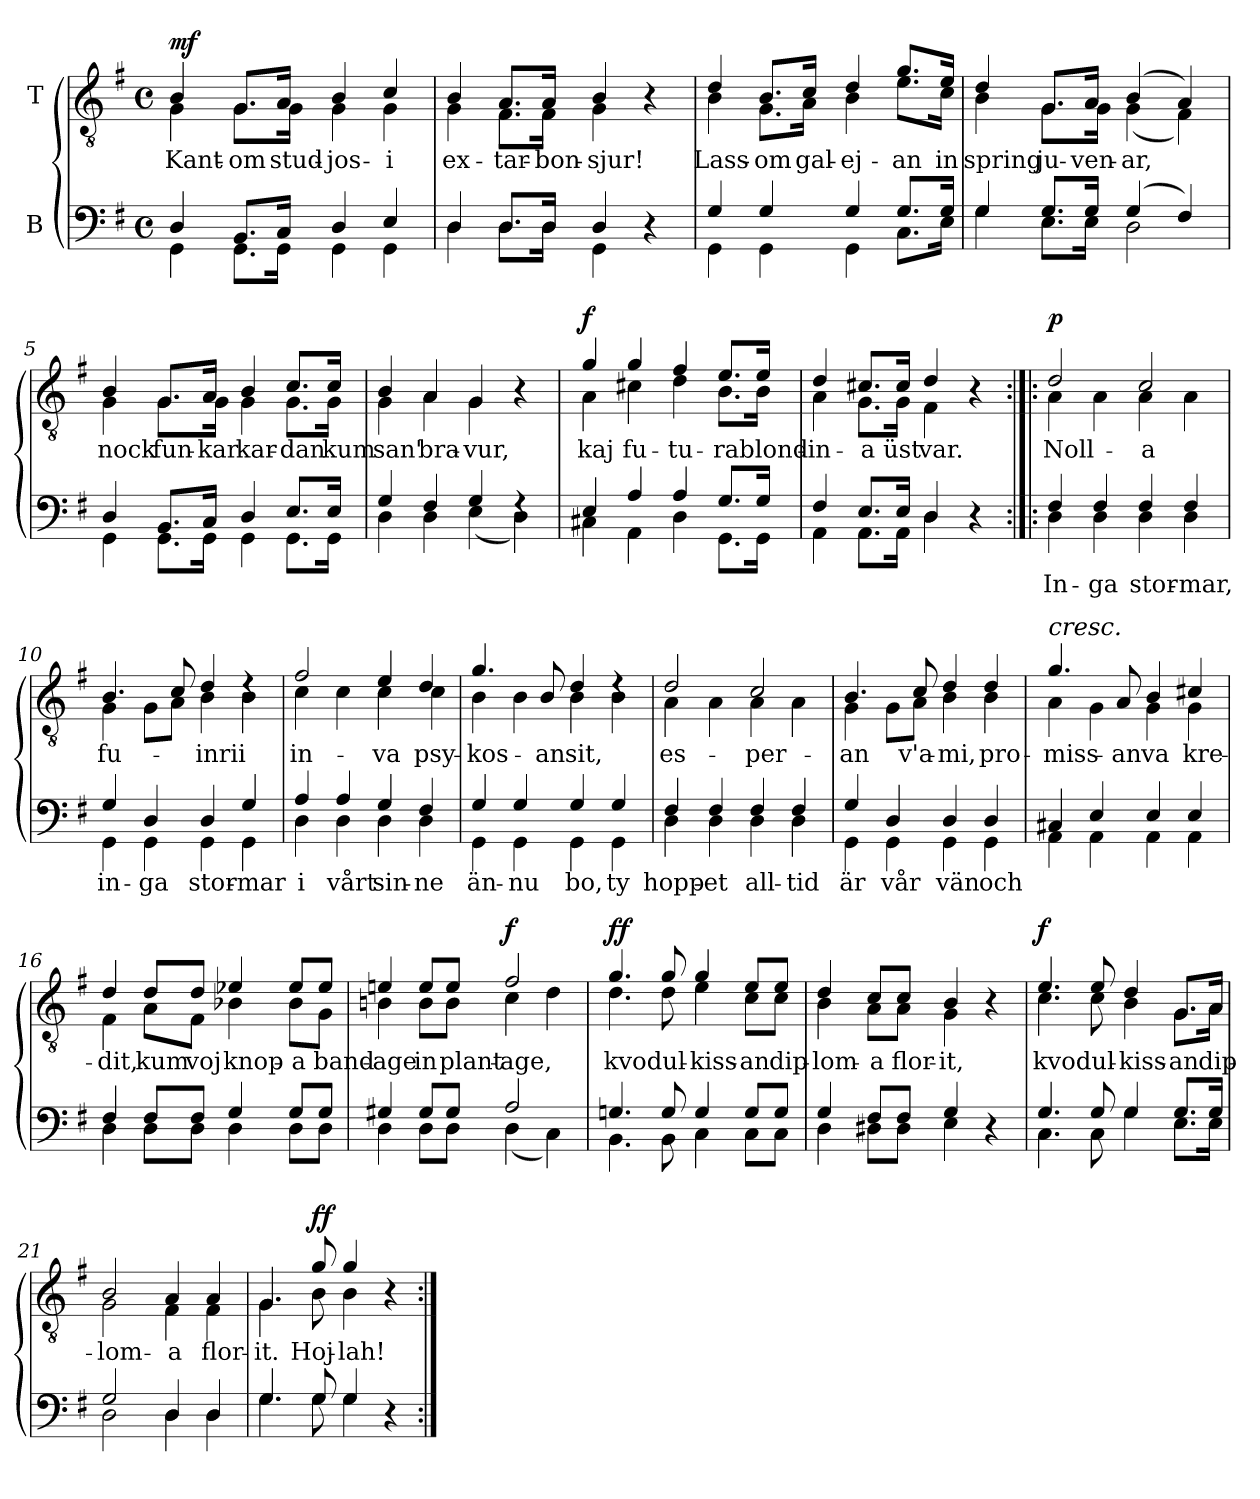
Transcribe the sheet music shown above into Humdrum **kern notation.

**kern	**text	**kern	**text	**dynam
*part2	*part2	*part1	*part1	*part1
*staff2	*staff2	*staff1	*staff1	*staff1
*I"B	*	*I"T	*	*
*clefF4	*	*clefGv2	*	*
*k[f#]	*	*k[f#]	*	*
*G:	*	*G:	*	*
*M4/4	*	*M4/4	*	*
*met(c)	*	*met(c)	*	*
*MM120	*	*MM120	*	*
=1	=1	=1	=1	=1
*^	*	*	*	*
!	!	!	!	!LO:LY:b	!LO:DY:a
*	*	*	*^	*	*
4D/	4GG\	.	4B/	4G\	Kant-	mf
!	!	!	!	!	!LO:LY:b	!
8.BB/L	8.GG\L	.	8.G/L	8.G\L	-om	.
!	!	!	!	!	!LO:LY:b	!
16C/Jk	16GG\Jk	.	16A/Jk	16G\Jk	stud-	.
!	!	!	!	!	!LO:LY:b	!
4D/	4GG\	.	4B/	4G\	-jos-	.
!	!	!	!	!	!LO:LY:b	!
4E/	4GG\	.	4c/	4G\	-i	.
=2	=2	=2	=2	=2	=2	=2
!	!	!	!	!	!LO:LY:b	!
4D/	4D\	.	4B/	4G\	ex-	.
!	!	!	!	!	!LO:LY:b	!
8.D/L	8.D\L	.	8.A/L	8.F#\L	-tar-	.
!	!	!	!	!	!LO:LY:b	!
16D/Jk	16D\Jk	.	16A/Jk	16F#\Jk	-bon-	.
!	!	!	!	!	!LO:LY:b	!
4D/	4GG\	.	4B/	4G\	-sjur!	.
4r	4ryy	.	4r	4ryy	.	.
=3	=3	=3	=3	=3	=3	=3
!	!	!	!	!	!LO:LY:b	!
4G/	4GG\	.	4d/	4B\	Lass-	.
!	!	!	!	!	!LO:LY:b	!
4G/	4GG\	.	8.B/L	8.G\L	-om	.
!	!	!	!	!	!LO:LY:b	!
.	.	.	16c/Jk	16A\Jk	gal-	.
!	!	!	!	!	!LO:LY:b	!
4G/	4GG\	.	4d/	4B\	-ej-	.
!	!	!	!	!	!LO:LY:b	!
8.G/L	8.C\L	.	8.g/L	8.e\L	-an	.
!	!	!	!	!	!LO:LY:b	!
16G/Jk	16E\Jk	.	16e/Jk	16c\Jk	in	.
=4	=4	=4	=4	=4	=4	=4
!	!	!	!	!	!LO:LY:b	!
4G/	4G\	.	4d/	4B\	spring	.
!	!	!	!	!	!LO:LY:b	!
8.G/L	8.E\L	.	8.G/L	8.G\L	ju-	.
!	!	!	!	!	!LO:LY:b	!
16G/Jk	16E\Jk	.	16A/Jk	16G\Jk	-ven-	.
!	!	!	!	!	!LO:LY:b	!
(>4G/	2D\	.	(>4B/	(<4G\	-ar,	.
4F#/)	.	.	4A/)	4F#\)	.	.
=5	=5	=5	=5	=5	=5	=5
!	!	!	!	!	!LO:LY:b	!
4D/	4GG\	.	4B/	4G\	nock	.
!	!	!	!	!	!LO:LY:b	!
8.BB/L	8.GG\L	.	8.G/L	8.G\L	fun-	.
!	!	!	!	!	!LO:LY:b	!
16C/Jk	16GG\Jk	.	16A/Jk	16G\Jk	-kar	.
!	!	!	!	!	!LO:LY:b	!
4D/	4GG\	.	4B/	4G\	kar-	.
!	!	!	!	!	!LO:LY:b	!
8.E/L	8.GG\L	.	8.c/L	8.G\L	-dan	.
!	!	!	!	!	!LO:LY:b	!
16E/Jk	16GG\Jk	.	16c/Jk	16G\Jk	kum	.
=6	=6	=6	=6	=6	=6	=6
!	!	!	!	!	!LO:LY:b	!
4G/	4D\	.	4B/	4G\	san'	.
!	!	!	!	!	!LO:LY:b	!
4F#/	4D\	.	4A/	4A\	bra-	.
!	!	!	!	!	!LO:LY:b	!
4G/	(<4E\	.	4G/	4G\	-vur,	.
4rF	4D\)	.	4r	4ryy	.	.
=7	=7	=7	=7	=7	=7	=7
!	!	!	!	!	!LO:LY:b	!LO:DY:a
4E/	4C#X\	.	4g/	4A\	kaj	f
!	!	!	!	!	!LO:LY:b	!
4A/	4AA\	.	4g/	4c#X\	fu-	.
!	!	!	!	!	!LO:LY:b	!
4A/	4D\	.	4f#/	4d\	-tu-	.
!	!	!	!	!	!LO:LY:b	!
8.G/L	8.GG\L	.	8.e/L	8.B\L	-ra	.
!	!	!	!	!	!LO:LY:b	!
16G/Jk	16GG\Jk	.	16e/Jk	16B\Jk	blond-	.
=8	=8	=8	=8	=8	=8	=8
!	!	!	!	!	!LO:LY:b	!
4F#/	4AA\	.	4d/	4A\	-in-	.
!	!	!	!	!	!LO:LY:b	!
8.E/L	8.AA\L	.	8.c#X/L	8.G\L	-a	.
!	!	!	!	!	!LO:LY:b	!
16E/Jk	16AA\Jk	.	16c#/Jk	16G\Jk	üst	.
!	!	!	!	!	!LO:LY:b	!
4D/	4D\	.	4d/	4F#\	var.	.
4r	4rGGyy	.	4r	4rEyy	.	.
!!LO:LB:g=z	!!
=9:|!|:	=9:|!|:	=9:|!|:	=9:|!|:	=9:|!|:	=9:|!|:	=9:|!|:
!	!	!LO:LY:a	!	!	!LO:LY:b	!LO:DY:a
4F#/	4D\	In-	2d/	4A\	Noll-	p
!	!	!LO:LY:a	!	!	!	!
4F#/	4D\	-ga	.	4A\	.	.
!	!	!LO:LY:a	!	!	!LO:LY:b	!
4F#/	4D\	stor-	2c/	4A\	-a	.
!	!	!LO:LY:a	!	!	!	!
4F#/	4D\	-mar,	.	4A\	.	.
=10	=10	=10	=10	=10	=10	=10
!	!	!LO:LY:a	!	!	!LO:LY:b	!
4G/	4GG\	in-	4.B/	4G\	fu-	.
!	!	!LO:LY:a	!	!	!	!
4D/	4GG\	-ga	.	8G\L	.	.
.	.	.	8c/	8A\J	.	.
!	!	!LO:LY:a	!	!	!LO:LY:b	!
4D/	4GG\	stor-	4d/	4B\	-inrii	.
!	!	!LO:LY:a	!	!	!	!
4G/	4GG\	-mar	4rd	4B\	.	.
=11	=11	=11	=11	=11	=11	=11
!	!	!LO:LY:a	!	!	!LO:LY:b	!
4A/	4D\	i	2f#/	4c\	in-	.
!	!	!LO:LY:a	!	!	!	!
4A/	4D\	vårt	.	4c\	.	.
!	!	!LO:LY:a	!	!	!LO:LY:b	!
4G/	4D\	sin-	4e/	4c\	-va	.
!	!	!LO:LY:a	!	!	!LO:LY:b	!
4F#/	4D\	-ne	4d/	4c\	psy-	.
=12	=12	=12	=12	=12	=12	=12
!	!	!LO:LY:a	!	!	!LO:LY:b	!
4G/	4GG\	än-	4.g/	4B\	-kos-	.
!	!	!LO:LY:a	!	!	!	!
4G/	4GG\	-nu	.	4B\	.	.
!	!	!	!	!	!LO:LY:b	!
.	.	.	8B/	.	-an	.
!	!	!LO:LY:a	!	!	!LO:LY:b	!
4G/	4GG\	bo,	4d/	4B\	sit,	.
!	!	!LO:LY:a	!	!	!	!
4G/	4GG\	ty	4rd	4B\	.	.
=13	=13	=13	=13	=13	=13	=13
!	!	!LO:LY:a	!	!	!LO:LY:b	!
4F#/	4D\	hopp-	2d/	4A\	es-	.
!	!	!LO:LY:a	!	!	!	!
4F#/	4D\	-et	.	4A\	.	.
!	!	!LO:LY:a	!	!	!LO:LY:b	!
4F#/	4D\	all-	2c/	4A\	-per-	.
!	!	!LO:LY:a	!	!	!	!
4F#/	4D\	-tid	.	4A\	.	.
=14	=14	=14	=14	=14	=14	=14
!	!	!LO:LY:a	!	!	!LO:LY:b	!
4G/	4GG\	är	4.B/	4G\	-an	.
!	!	!LO:LY:a	!	!	!	!
4D/	4GG\	vår	.	8G\L	.	.
!	!	!	!	!	!LO:LY:b	!
.	.	.	8c/	8A\J	v'a-	.
!	!	!LO:LY:a	!	!	!LO:LY:b	!
4D/	4GG\	vän	4d/	4B\	-mi,	.
!	!	!LO:LY:a	!	!	!LO:LY:b	!
4D/	4GG\	och	4d/	4B\	pro-	.
=15	=15	=15	=15	=15	=15	=15
!	!	!	!LO:TX:a:i:t=cresc.	!	!	!
!	!	!	!	!	!LO:LY:b	!
4C#X/	4AA\	.	4.g/	4A\	-miss-	.
4E/	4AA\	.	.	4G\	.	.
!	!	!	!	!	!LO:LY:b	!
.	.	.	8A/	.	-an	.
!	!	!	!	!	!LO:LY:b	!
4E/	4AA\	.	4B/	4G\	va	.
!	!	!	!	!	!LO:LY:b	!
4E/	4AA\	.	4c#X/	4G\	kre-	.
=16	=16	=16	=16	=16	=16	=16
!	!	!	!	!	!LO:LY:b	!
4F#/	4D\	.	4d/	4F#\	-dit,	.
!	!	!	!	!	!LO:LY:b	!
8F#/L	8D\L	.	8d/L	8A\L	kum	.
!	!	!	!	!	!LO:LY:b	!
8F#/J	8D\J	.	8d/J	8F#\J	voj	.
!	!	!	!	!	!LO:LY:b	!
4G/	4D\	.	4e-X/	4B-X\	knop-	.
!	!	!	!	!	!LO:LY:b	!
8G/L	8D\L	.	8e-/L	8B-\L	-a	.
!	!	!	!	!	!LO:LY:b	!
8G/J	8D\J	.	8e-/J	8G\J	band-	.
=17	=17	=17	=17	=17	=17	=17
!	!	!	!	!	!LO:LY:b	!
4G#X/	4D\	.	4eni/	4Bni\	-age	.
!	!	!	!	!	!LO:LY:b	!
8G#/L	8D\L	.	8e/L	8B\L	in	.
!	!	!	!	!	!LO:LY:b	!
8G#/J	8D\J	.	8e/J	8B\J	plant-	.
!	!	!	!	!	!LO:LY:b	!LO:DY:a
2A/	(<4D\	.	2f#/	4c\	-age,	f
.	4C\)	.	.	4d\	.	.
!!LO:LB:g=z	!!
=18	=18	=18	=18	=18	=18	=18
!	!	!	!	!	!LO:LY:b	!LO:DY:a
4.Gni/	4.BB\	.	4.g/	4.d\	kvo	ff
!	!	!	!	!	!LO:LY:b	!
8G/	8BB\	.	8g/	8d\	dul-	.
!	!	!	!	!	!LO:LY:b	!
4G/	4C\	.	4g/	4e\	-kiss-	.
!	!	!	!	!	!LO:LY:b	!
8G/L	8C\L	.	8e/L	8c\L	-an	.
!	!	!	!	!	!LO:LY:b	!
8G/J	8C\J	.	8e/J	8c\J	dip-	.
=19	=19	=19	=19	=19	=19	=19
!	!	!	!	!	!LO:LY:b	!
4G/	4D\	.	4d/	4B\	-lom-	.
!	!	!	!	!	!LO:LY:b	!
8F#/L	8D#X\L	.	8c/L	8A\L	-a	.
!	!	!	!	!	!LO:LY:b	!
8F#/J	8D#\J	.	8c/J	8A\J	flor-	.
!	!	!	!	!	!LO:LY:b	!
4G/	4E\	.	4B/	4G\	-it,	.
4r	4ryy	.	4r	4ryy	.	.
=20	=20	=20	=20	=20	=20	=20
!	!	!	!	!	!LO:LY:b	!LO:DY:a
4.G/	4.C\	.	4.e/	4.c\	kvo	f
!	!	!	!	!	!LO:LY:b	!
8G/	8C\	.	8e/	8c\	dul-	.
!	!	!	!	!	!LO:LY:b	!
4G/	4G\	.	4d/	4B\	-kiss-	.
!	!	!	!	!	!LO:LY:b	!
8.G/L	8.E\L	.	8.G/L	8.G\L	-an	.
!	!	!	!	!	!LO:LY:b	!
16G/Jk	16E\Jk	.	16A/Jk	16A\Jk	dip-	.
=21	=21	=21	=21	=21	=21	=21
!	!	!	!	!	!LO:LY:b	!
2G/	2D\	.	2B/	2G\	-lom-	.
!	!	!	!	!	!LO:LY:b	!
4D/	4D\	.	4A/	4F#\	-a	.
!	!	!	!	!	!LO:LY:b	!
4D/	4D\	.	4A/	4F#\	flor-	.
=22	=22	=22	=22	=22	=22	=22
!	!	!	!	!	!LO:LY:b	!
4.G/	4.G\	.	4.G/	4.G\	-it.	.
!	!	!	!	!	!LO:LY:b	!LO:DY:a
8G/	8G\	.	8g/	8B\	Hoj-	ff
!	!	!	!	!	!LO:LY:b	!
4G/	4G\	.	4g/	4B\	-lah!	.
4r	4ryy	.	4r	4ryy	.	.
*v	*v	*	*	*	*	*
*	*	*v	*v	*	*
=:|!	=:|!	=:|!	=:|!	=:|!
*-	*-	*-	*-	*-
